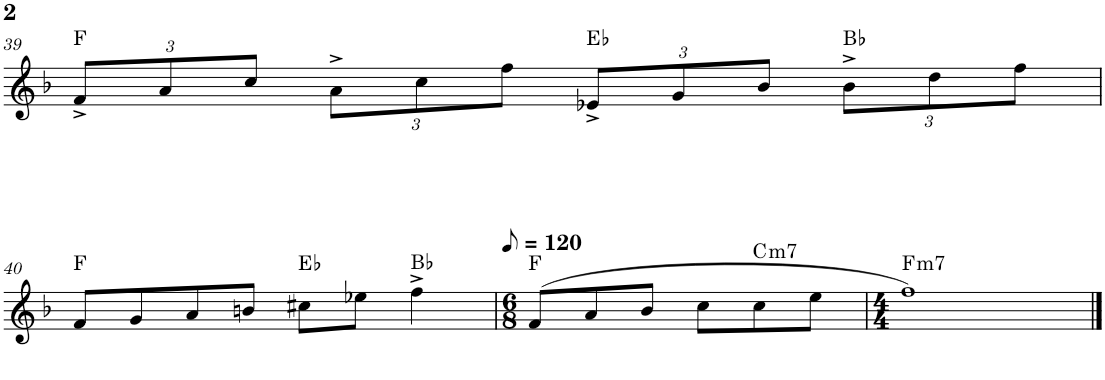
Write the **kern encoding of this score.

**kern	**harte
*part1	*part1
*staff1	*
*I"Alto Saxophone	*
*I'A. Sax.	*
!!LO:PB:g=z
*clefG2	*
*Trd5c9	*
*k[b-]	*
*M4/4	*
*Xbrackettup	*
=39	=39
12f^/L	F:maj
12a/	.
12cc/J	.
12a^\L	.
12cc\	.
12ff\J	.
12e-X^/L	Eb:maj
12g/	.
12b-/J	.
12b-^\L	Bb:maj
12dd\	.
12ff\J	.
!!LO:LB:g=z
=40	=40
*k[b-]	*
8f/L	F:maj
8g/	.
8a/	.
8bn/J	.
8cc#X\L	Eb:maj
8ee-X\J	.
4ff^\	Bb:maj
=41	=41
*M6/8	*
*MM60	*
(8f/L	F:maj
8a/	.
8b-/J	.
8cc\L	.
!	!LO:H:kt=m7
8cc\	C:min7
8ee\J	.
=42	=42
*M4/4	*
!	!LO:H:kt=m7
1ff)	F:min7
==	==
*-	*-
